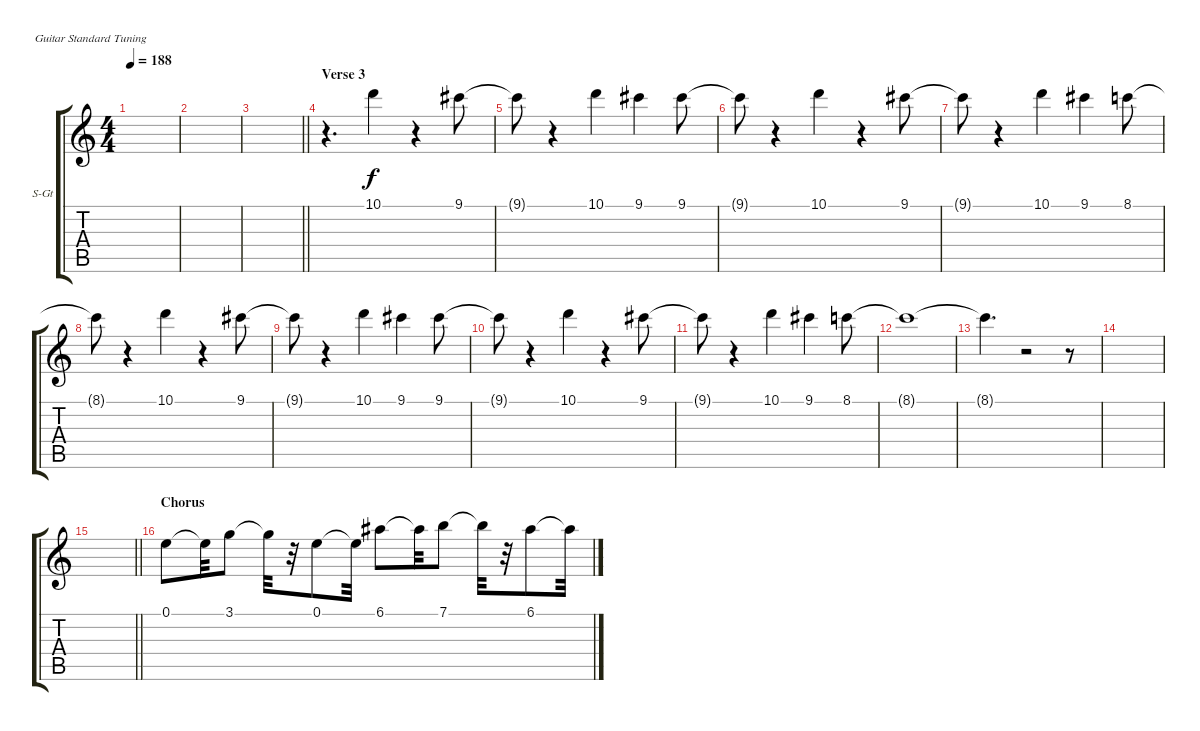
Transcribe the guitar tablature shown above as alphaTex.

\bracketExtendMode groupsimilarinstruments
\firstSystemTrackNameOrientation horizontal
\otherSystemsTrackNameOrientation horizontal
\track ("Voice" "S-Gt") {mute instrument synthvoice}
\staff {score tabs}
\tuning (E4 B3 G3 D3 A2 E2)
\displaytranspose 12
\ts (4 4)
\tempo 188
\clef g2
\ks c
|
|
\barLineRight lightlight
|
\section ("" "Verse 3")
r.4{d} 10.1.4 r.4 9.1.8 |
9.1{t}.8 r.4 10.1.4 9.1.4 9.1.8 |
9.1{t}.8 r.4 10.1.4 r.4 9.1.8 |
9.1{t}.8 r.4 10.1.4 9.1.4 8.1.8 |
8.1{t}.8 r.4 10.1.4 r.4 9.1.8 |
9.1{t}.8 r.4 10.1.4 9.1.4 9.1.8 |
9.1{t}.8 r.4 10.1.4 r.4 9.1.8 |
9.1{t}.8 r.4 10.1.4 9.1.4 8.1.8 |
8.1{t}.1 |
8.1{t}.4{d} r.2 r.8 |
|
\barLineRight lightlight
|
\section ("" "Chorus")
0.1.8 0.1{t}.32 3.1.8 3.1{t}.32 r.32 0.1.8 0.1{t}.32 6.1.8 6.1{t}.32 7.1.8 7.1{t}.32 r.32 6.1.8 6.1{t}.32
